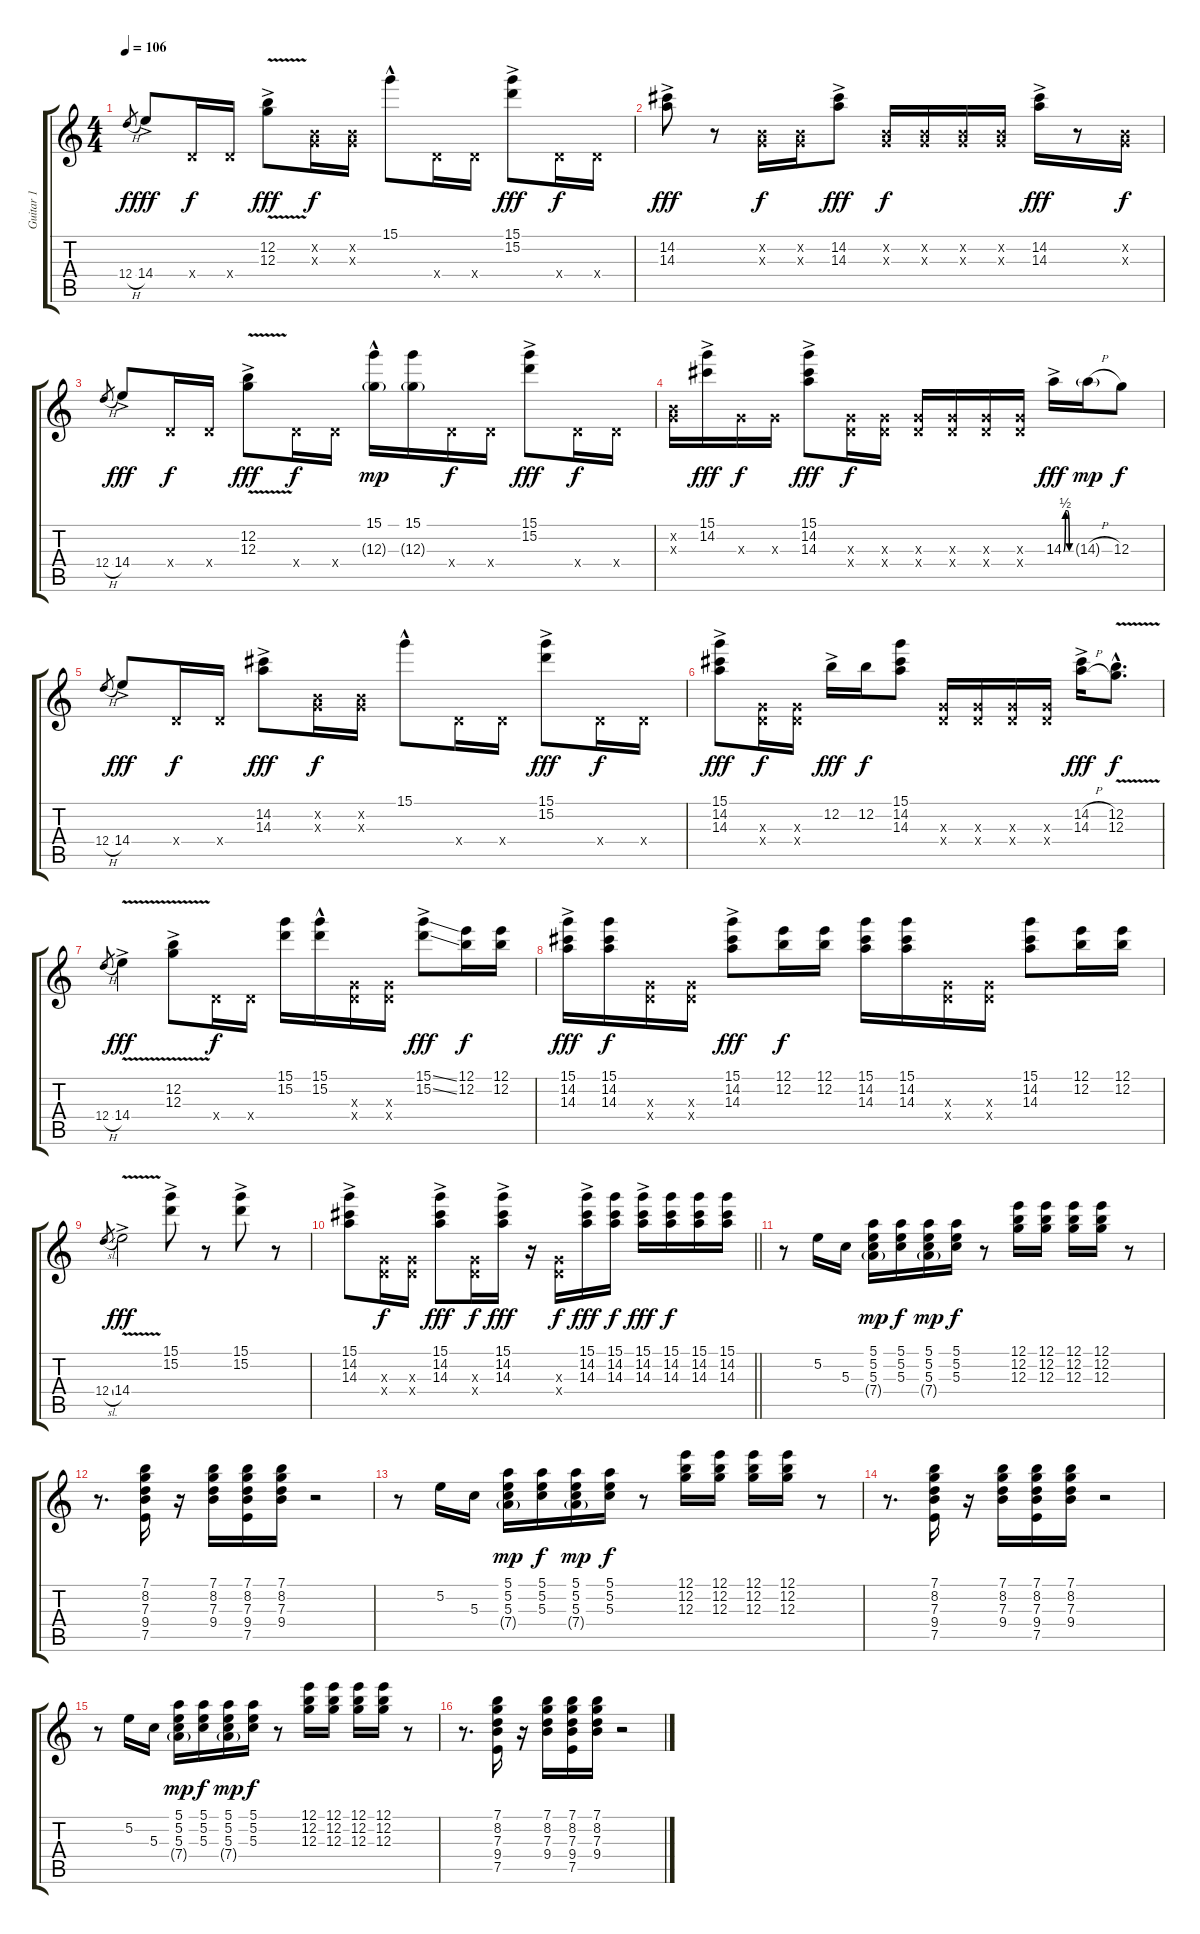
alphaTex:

\track ("Guitar 1" "Guitar 1") {instrument distortionguitar}
\staff {score tabs}
\tuning (E4 B3 G3 D3 A2 E2) {hide}
\ts (4 4)
\tempo 106
\clef g2
\ks c
12.4{h}.8{gr dy f} 14.4{ac}.8{dy fff} 0.4{x}.16{dy f} 0.4{x}.16 (12.2{v ac} 12.3{v ac}).8{dy fff} (0.2{x} 0.3{x}).16{dy f} (0.2{x} 0.3{x}).16 15.1{hac}.8 0.4{x}.16 0.4{x}.16 (15.1{ac} 15.2{ac}).8{dy fff} 0.4{x}.16{dy f} 0.4{x}.16 |
(14.2{ac} 14.3{ac}).8{dy fff} r.8 (0.2{x} 0.3{x}).16{dy f} (0.2{x} 0.3{x}).16 (14.2{ac} 14.3{ac}).8{dy fff} (0.2{x} 0.3{x}).16{dy f} (0.2{x} 0.3{x}).16 (0.2{x} 0.3{x}).16 (0.2{x} 0.3{x}).16 (14.2{ac} 14.3{ac}).16{dy fff} r.8 (0.2{x} 0.3{x}).16{dy f} |
12.4{h}.8{gr} 14.4{ac}.8{dy fff} 0.4{x}.16{dy f} 0.4{x}.16 (12.2{v ac} 12.3{v ac}).8{dy fff} 0.4{x}.16{dy f} 0.4{x}.16 (15.1{hac} 12.3{g}).16{dy mp} (15.1 12.3{g}).16 0.4{x}.16{dy f} 0.4{x}.16 (15.1{ac} 15.2{ac}).8{dy fff} 0.4{x}.16{dy f} 0.4{x}.16 |
(0.2{x} 0.3{x}).16 (15.1{ac} 14.2{ac}).16{dy fff} 0.3{x}.16{dy f} 0.3{x}.16 (15.1{ac} 14.2{ac} 14.3{ac}).8{dy fff} (0.3{x} 0.4{x}).16{dy f} (0.3{x} 0.4{x}).16 (0.3{x} 0.4{x}).16 (0.3{x} 0.4{x}).16 (0.3{x} 0.4{x}).16 (0.3{x} 0.4{x}).16 14.3{be (custom 0 0 15 2 30 2 45 0 60 0) ac}.16{dy fff} 14.3{h g}.16{dy mp} 12.3.8{dy f} |
12.4{h}.8{gr} 14.4{ac}.8{dy fff} 0.4{x}.16{dy f} 0.4{x}.16 (14.2{ac} 14.3{ac}).8{dy fff} (0.2{x} 0.3{x}).16{dy f} (0.2{x} 0.3{x}).16 15.1{hac}.8 0.4{x}.16 0.4{x}.16 (15.1{ac} 15.2{ac}).8{dy fff} 0.4{x}.16{dy f} 0.4{x}.16 |
(15.1{ac} 14.2{ac} 14.3{ac}).8{dy fff} (0.3{x} 0.4{x}).16{dy f} (0.3{x} 0.4{x}).16 12.2{ac}.16{dy fff} 12.2.16{dy f} (15.1 14.2 14.3).8 (0.3{x} 0.4{x}).16 (0.3{x} 0.4{x}).16 (0.3{x} 0.4{x}).16 (0.3{x} 0.4{x}).16 (14.2{h ac} 14.3{h ac}).16{dy fff} (12.2{v hac} 12.3{v hac}).8{d dy f} |
12.4{h}.8{gr} 14.4{v ac}.4{dy fff} (12.2{v ac} 12.3{v ac}).8 0.4{x}.16{dy f} 0.4{x}.16 (15.1 15.2).16 (15.1{hac} 15.2).16 (0.3{x} 0.4{x}).16 (0.3{x} 0.4{x}).16 (15.1{ss ac} 15.2{ss ac}).8{dy fff} (12.1 12.2).16{dy f} (12.1 12.2).16 |
(15.1{ac} 14.2{ac} 14.3{ac}).16{dy fff} (15.1 14.2 14.3).16{dy f} (0.3{x} 0.4{x}).16 (0.3{x} 0.4{x}).16 (15.1{ac} 14.2{ac} 14.3{ac}).8{dy fff} (12.1 12.2).16{dy f} (12.1 12.2).16 (15.1 14.2 14.3).16 (15.1 14.2 14.3).16 (0.3{x} 0.4{x}).16 (0.3{x} 0.4{x}).16 (15.1 14.2 14.3).8 (12.1 12.2).16 (12.1 12.2).16 |
12.4{sl}.8{gr} 14.4{v ac}.2{dy fff} (15.1{ac} 15.2{ac}).8 r.8 (15.1{ac} 15.2{ac}).8 r.8 |
\barLineRight lightlight
(15.1{ac} 14.2{ac} 14.3{ac}).8 (0.3{x} 0.4{x}).16{dy f} (0.3{x} 0.4{x}).16 (15.1{ac} 14.2{ac} 14.3{ac}).8{dy fff} (0.3{x} 0.4{x}).16{dy f} (15.1{ac} 14.2{ac} 14.3{ac}).16{dy fff} r.16 (0.3{x} 0.4{x}).16{dy f} (15.1{ac} 14.2{ac} 14.3{ac}).16{dy fff} (15.1 14.2 14.3).16{dy f} (15.1{ac} 14.2{ac} 14.3{ac}).16{dy fff} (15.1 14.2 14.3).16{dy f} (15.1 14.2 14.3).16 (15.1 14.2 14.3).16 |
r.8 5.2.16 5.3.16 (5.1 5.2 5.3 7.4{g}).16{dy mp} (5.1 5.2 5.3).16{dy f} (5.1 5.2 5.3 7.4{g}).16{dy mp} (5.1 5.2 5.3).16{dy f} r.8 (12.1 12.2 12.3).16 (12.1 12.2 12.3).16 (12.1 12.2 12.3).16 (12.1 12.2 12.3).16 r.8 |
r.8{d} (7.1 8.2 7.3 9.4 7.5).16 r.16 (7.1 8.2 7.3 9.4).16 (7.1 8.2 7.3 9.4 7.5).16 (7.1 8.2 7.3 9.4).16 r.2 |
r.8 5.2.16 5.3.16 (5.1 5.2 5.3 7.4{g}).16{dy mp} (5.1 5.2 5.3).16{dy f} (5.1 5.2 5.3 7.4{g}).16{dy mp} (5.1 5.2 5.3).16{dy f} r.8 (12.1 12.2 12.3).16 (12.1 12.2 12.3).16 (12.1 12.2 12.3).16 (12.1 12.2 12.3).16 r.8 |
r.8{d} (7.1 8.2 7.3 9.4 7.5).16 r.16 (7.1 8.2 7.3 9.4).16 (7.1 8.2 7.3 9.4 7.5).16 (7.1 8.2 7.3 9.4).16 r.2 |
r.8 5.2.16 5.3.16 (5.1 5.2 5.3 7.4{g}).16{dy mp} (5.1 5.2 5.3).16{dy f} (5.1 5.2 5.3 7.4{g}).16{dy mp} (5.1 5.2 5.3).16{dy f} r.8 (12.1 12.2 12.3).16 (12.1 12.2 12.3).16 (12.1 12.2 12.3).16 (12.1 12.2 12.3).16 r.8 |
r.8{d} (7.1 8.2 7.3 9.4 7.5).16 r.16 (7.1 8.2 7.3 9.4).16 (7.1 8.2 7.3 9.4 7.5).16 (7.1 8.2 7.3 9.4).16 r.2
